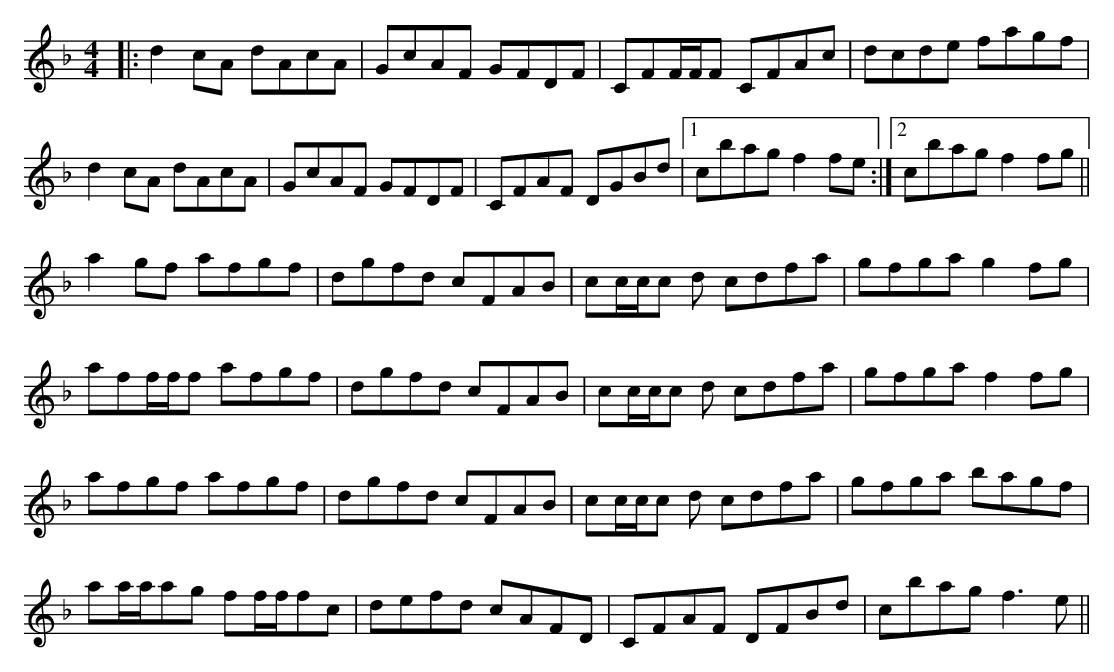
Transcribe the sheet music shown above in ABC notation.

X:1
M:4/4
K:F
|:d2cA dAcA|GcAF GFDF|CFF/F/F CFAc|dcde fagf|
d2cA dAcA|GcAF GFDF|CFAF DGBd|1 cbag f2 fe:|2 cbag f2 fg||
a2gf afgf|dgfd cFAB|cc/c/c d cdfa|gfga g2 fg|
aff/f/f afgf|dgfd cFAB|cc/c/c d cdfa|gfga f2 fg|
afgf afgf|dgfd cFAB|cc/c/c d cdfa|gfga bagf|
 aa/a/ag ff/f/fc|defd cAFD|CFAF DFBd|cbag f3e||
